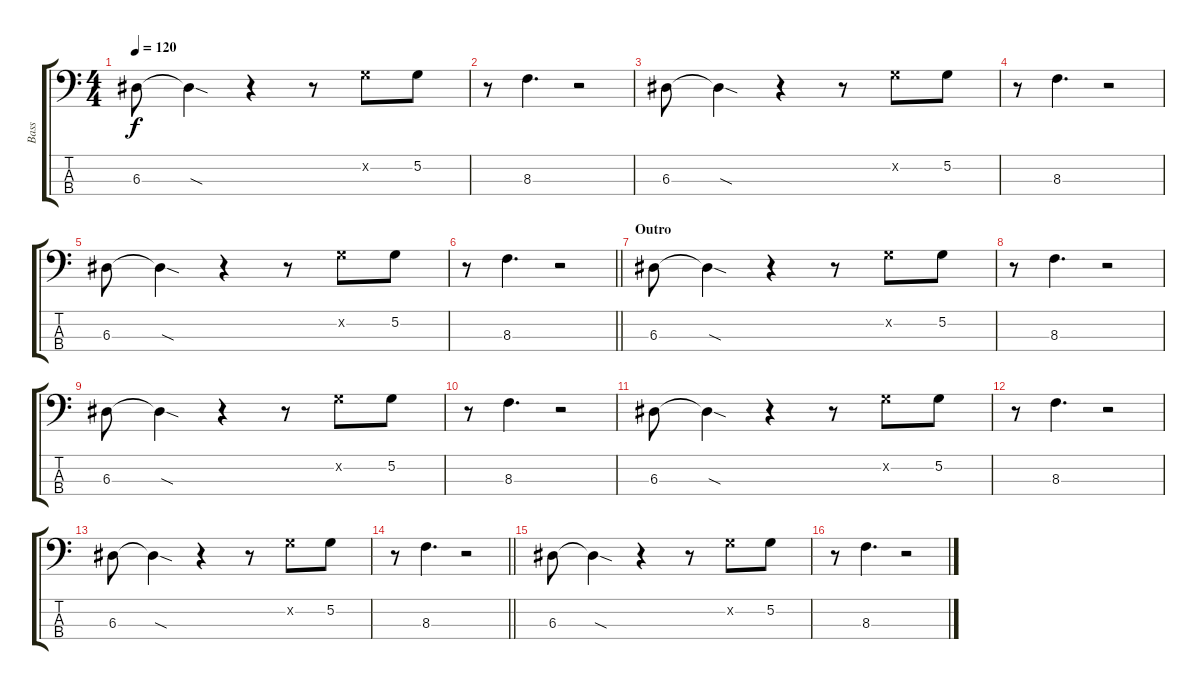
\track ("Bass" "Bass") {instrument fretlessbass}
\staff {score tabs}
\tuning (G2 D2 A1 E1) {hide}
\ts (4 4)
\tempo 120
\clef f4
\ks c
6.3.8{dy f} 6.3{sod t}.4 r.4 r.8 5.2{x}.8 5.2.8 |
r.8 8.3.4{d} r.2 |
6.3.8 6.3{sod t}.4 r.4 r.8 5.2{x}.8 5.2.8 |
r.8 8.3.4{d} r.2 |
6.3.8 6.3{sod t}.4 r.4 r.8 5.2{x}.8 5.2.8 |
\barLineRight lightlight
r.8 8.3.4{d} r.2 |
\section ("" "Outro")
6.3.8 6.3{sod t}.4 r.4 r.8 5.2{x}.8 5.2.8 |
r.8 8.3.4{d} r.2 |
6.3.8 6.3{sod t}.4 r.4 r.8 5.2{x}.8 5.2.8 |
r.8 8.3.4{d} r.2 |
6.3.8 6.3{sod t}.4 r.4 r.8 5.2{x}.8 5.2.8 |
r.8 8.3.4{d} r.2 |
6.3.8 6.3{sod t}.4 r.4 r.8 5.2{x}.8 5.2.8 |
\barLineRight lightlight
r.8 8.3.4{d} r.2 |
6.3.8 6.3{sod t}.4 r.4 r.8 5.2{x}.8 5.2.8 |
r.8 8.3.4{d} r.2
